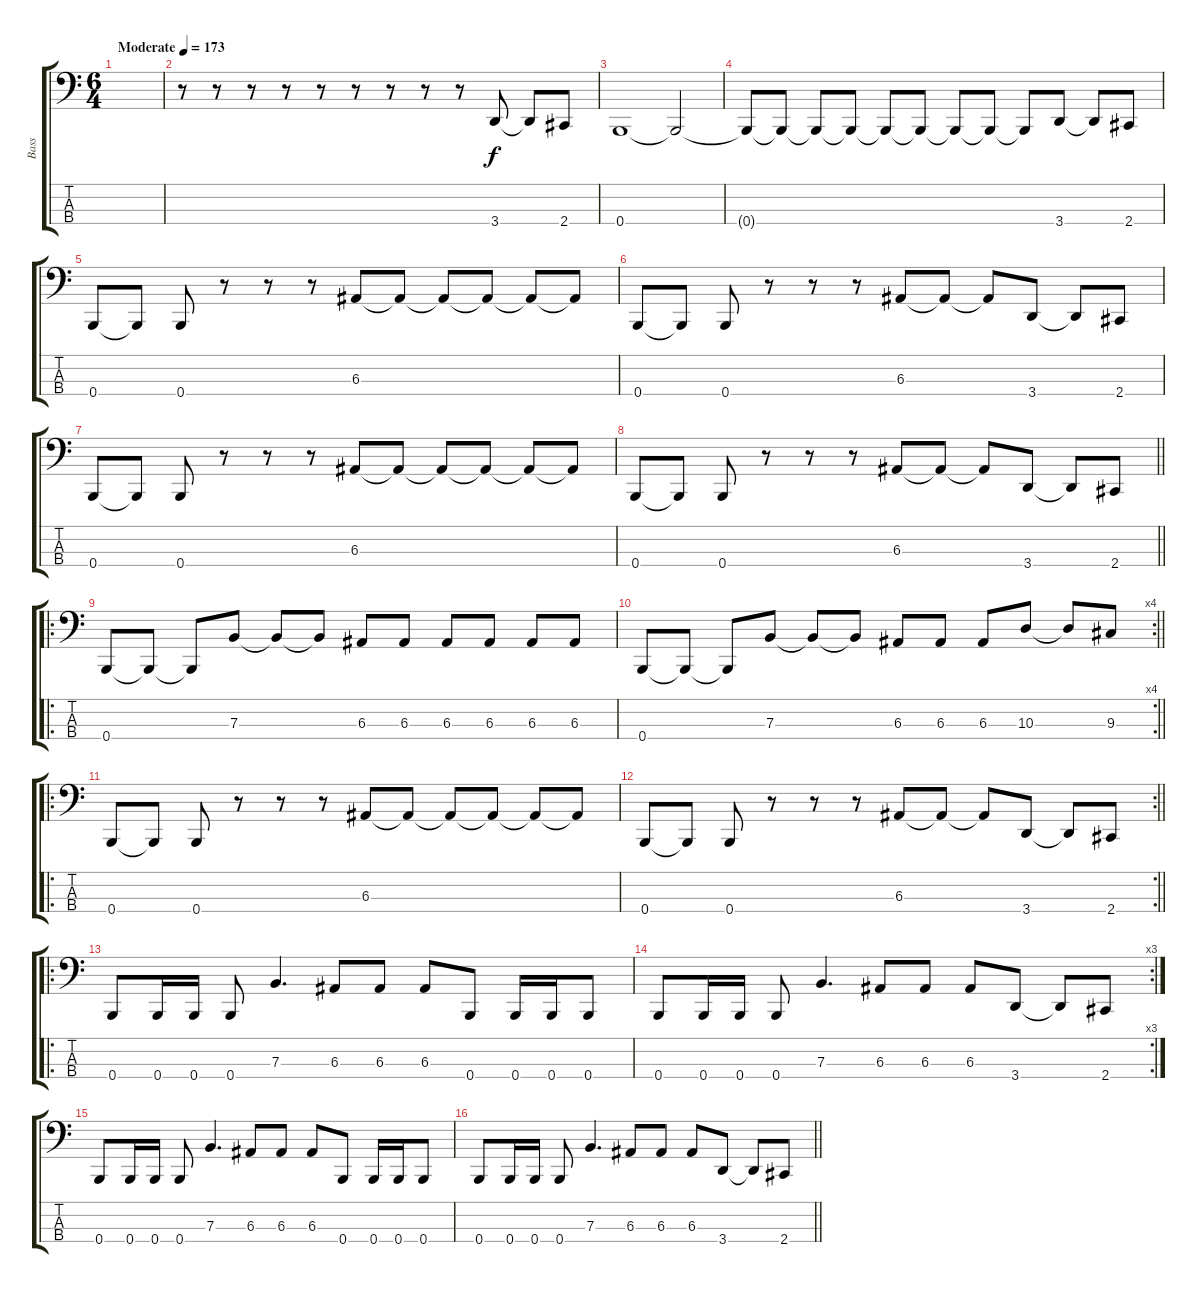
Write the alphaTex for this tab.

\track ("Bass" "Bass") {instrument electricbassfinger}
\staff {score tabs}
\tuning (D2 A1 E1 B0) {hide}
\ts (6 4)
\section ("" "")
\tempo (173 "Moderate")
\clef f4
\ks c
|
r.8 r.8 r.8 r.8 r.8 r.8 r.8 r.8 r.8 3.4.8 3.4{t}.8 2.4.8 |
0.4.1 0.4{t}.2 |
0.4{t}.8 0.4{t}.8 0.4{t}.8 0.4{t}.8 0.4{t}.8 0.4{t}.8 0.4{t}.8 0.4{t}.8 0.4{t}.8 3.4.8 3.4{t}.8 2.4.8 |
0.4.8 0.4{t}.8 0.4.8 r.8 r.8 r.8 6.3.8 6.3{t}.8 6.3{t}.8 6.3{t}.8 6.3{t}.8 6.3{t}.8 |
0.4.8 0.4{t}.8 0.4.8 r.8 r.8 r.8 6.3.8 6.3{t}.8 6.3{t}.8 3.4.8 3.4{t}.8 2.4.8 |
0.4.8 0.4{t}.8 0.4.8 r.8 r.8 r.8 6.3.8 6.3{t}.8 6.3{t}.8 6.3{t}.8 6.3{t}.8 6.3{t}.8 |
\barLineRight lightlight
0.4.8 0.4{t}.8 0.4.8 r.8 r.8 r.8 6.3.8 6.3{t}.8 6.3{t}.8 3.4.8 3.4{t}.8 2.4.8 |
\ro
\section ("" "")
0.4.8 0.4{t}.8 0.4{t}.8 7.3.8 7.3{t}.8 7.3{t}.8 6.3.8 6.3.8 6.3.8 6.3.8 6.3.8 6.3.8 |
\rc 4
\barLineRight lightlight
0.4.8 0.4{t}.8 0.4{t}.8 7.3.8 7.3{t}.8 7.3{t}.8 6.3.8 6.3.8 6.3.8 10.3.8 10.3{t}.8 9.3.8 |
\ro
\section ("" "")
0.4.8 0.4{t}.8 0.4.8 r.8 r.8 r.8 6.3.8 6.3{t}.8 6.3{t}.8 6.3{t}.8 6.3{t}.8 6.3{t}.8 |
\rc 2
\barLineRight lightlight
0.4.8 0.4{t}.8 0.4.8 r.8 r.8 r.8 6.3.8 6.3{t}.8 6.3{t}.8 3.4.8 3.4{t}.8 2.4.8 |
\ro
\section ("" "")
0.4.8 0.4.16 0.4.16 0.4.8 7.3.4{d} 6.3.8 6.3.8 6.3.8 0.4.8 0.4.16 0.4.16 0.4.8 |
\rc 3
0.4.8 0.4.16 0.4.16 0.4.8 7.3.4{d} 6.3.8 6.3.8 6.3.8 3.4.8 3.4{t}.8 2.4.8 |
0.4.8 0.4.16 0.4.16 0.4.8 7.3.4{d} 6.3.8 6.3.8 6.3.8 0.4.8 0.4.16 0.4.16 0.4.8 |
\barLineRight lightlight
0.4.8 0.4.16 0.4.16 0.4.8 7.3.4{d} 6.3.8 6.3.8 6.3.8 3.4.8 3.4{t}.8 2.4.8
